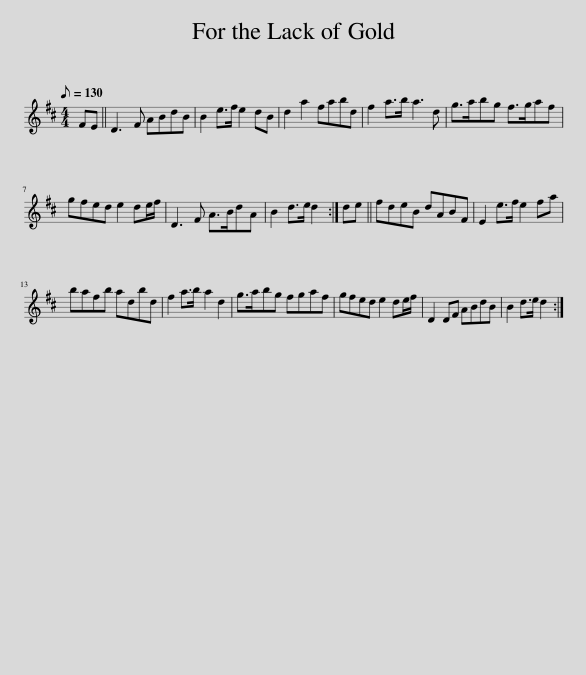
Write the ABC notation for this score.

X:1
L:1/8
Q:1/8=130
M:4/4
I:linebreak $
K:D
V:1 treble
V:1
 FE || D3 F ABdB | B2 e>f e2 dB | d2 a2 fabd | f2 a>b a3 d | %5
 g>abg f>gaf |$ gfed e2 de/f/ | D3 F A>BdA | B2 d>e d2 :| de || %10
 fdeB dABF | E2 e>f e2 fa |$ bafb adbd | f2 a>b a2 d2 | g>abg fgaf | %15
 gfed e2 de/f/ | D2 DF ABdB | B2 d>e d2 :| %18
